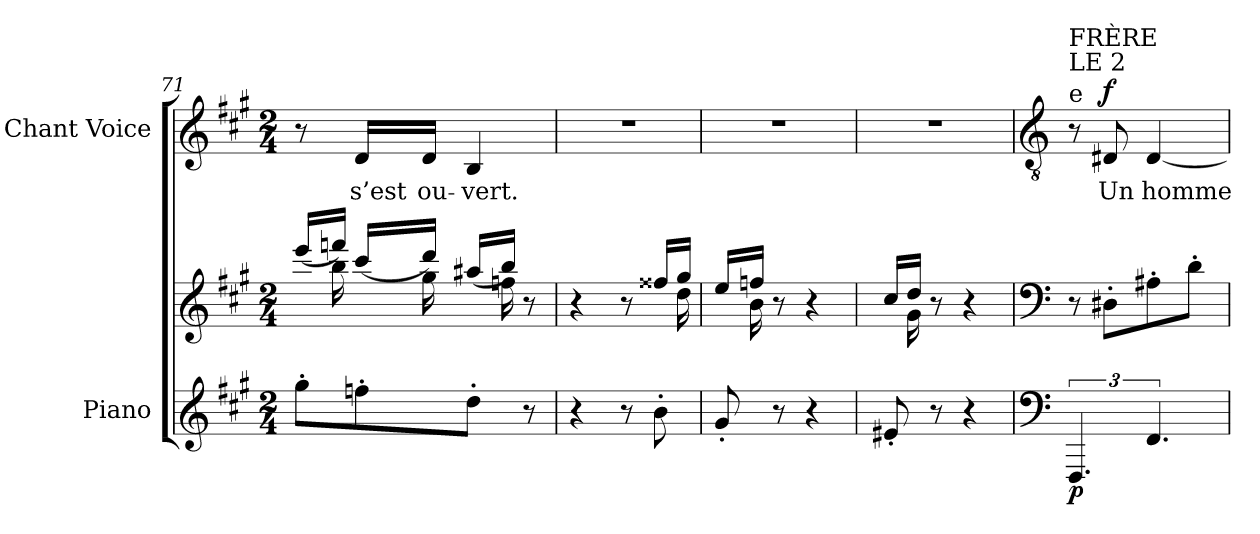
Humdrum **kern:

**kern	**kern	**dynam	**kern	**text	**dynam
*part2	*part2	*part2	*part1	*part1	*part1
*staff3	*staff2	*staff2/3	*staff1	*staff1	*staff1
*I"Piano	*	*	*I"Chant Voice	*	*
*I'Pno	*	*	*	*	*
*clefG2	*clefG2	*	*clefG2	*	*
*k[f#c#g#]	*k[f#c#g#]	*	*k[f#c#g#]	*	*
*M2/4	*M2/4	*	*M2/4	*	*
=71	=71	=71	=71	=71	=71
*	*^	*	*	*	*
8gg#'\L	(16eee/LL	16ryy	.	8r	.	.
.	16fffn/JJ)	16bb\	.	.	.	.
8ffn'\	(16ccc#/LL	16ryy	.	16d/LL	s’est	.
.	16ddd/JJ)	16gg#\	.	16d/JJ	ou-	.
8dd'\J	(16aa#X/LL	16ryy	.	4B/	-vert.	.
.	16bb/JJ)	16ffn\	.	.	.	.
8r	8r	8ryy	.	.	.	.
=72	=72	=72	=72	=72	=72	=72
4r	4r	4..ryy	.	2r	.	.
8r	8r	.	.	.	.	.
8b'\	16ff##X/LL	.	.	.	.	.
.	16gg#/JJ	16dd\	.	.	.	.
=73	=73	=73	=73	=73	=73	=73
8g#'/	16ee/LL	16ryy	.	2r	.	.
.	16ffn/JJ	16b\	.	.	.	.
8r	8r	4.ryy	.	.	.	.
4r	4r	.	.	.	.	.
=74	=74	=74	=74	=74	=74	=74
8e#X'/	16cc#/LL	16ryy	.	2r	.	.
.	16dd/JJ	16g#\	.	.	.	.
8r	8r	4.ryy	.	.	.	.
4r	4r	.	.	.	.	.
*	*v	*v	*	*	*	*
=75	=75	=75	=75	=75	=75
*clefF4	*clefF4	*	*clefGv2	*	*
!	!	!	!LO:TX:a:t=LE 2	!	!
!	!	!	!LO:TX:a:t=e	!	!
!	!	!	!LO:TX:a:t=FRÈRE	!	!
!	!	!LO:DY:b=2	!	!	!
6.FFF#/	8r	p	8r	.	.
!	!	!	!	!	!LO:DY:a
.	8D#X'\L	.	8D#X/	Un	f
6.FF#/	8A#X'\	.	[4D#/	homme	.
.	8d'\J	.	.	.	.
=	=	=	=	=	=
*-	*-	*-	*-	*-	*-
